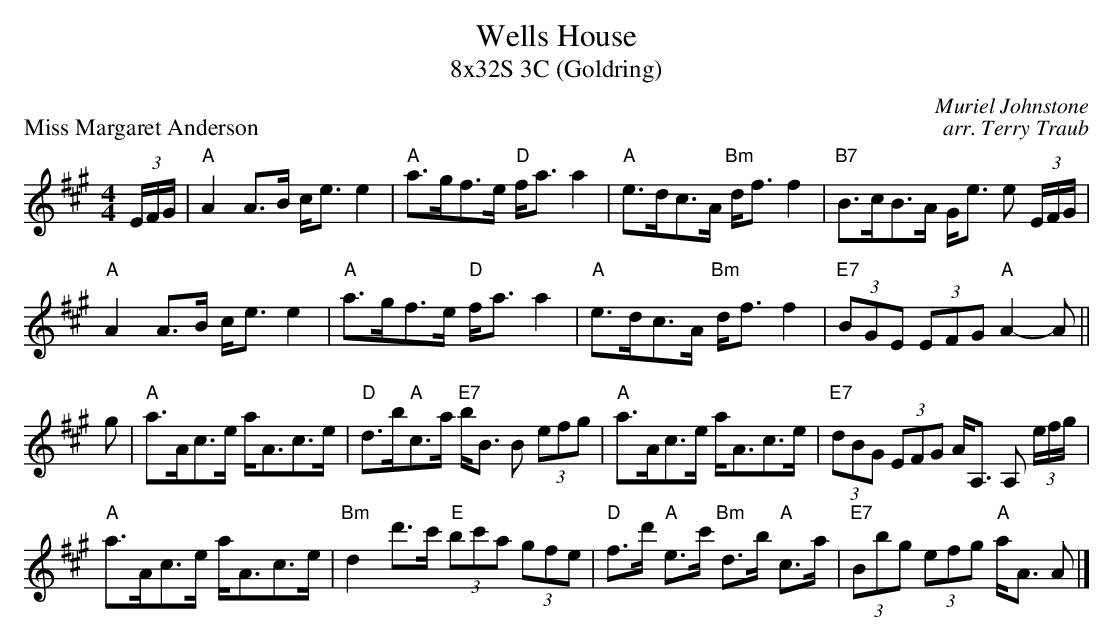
X:1
T: Wells House
T: 8x32S 3C (Goldring)
P: Miss Margaret Anderson
M: 4/4
C: Muriel Johnstone
C: arr. Terry Traub
L: 1/8
K: A
(3E/F/G/ | "A"A2 A>B c<e e2|"A"a>gf>e "D"f<a a2| "A" e>dc>A "Bm"d<f f2| "B7" B>cB>A G<e e (3E/F/G/|
"A"A2 A>B c<e e2|"A"a>gf>e "D"f<a a2| "A" e>dc>A "Bm"d<f f2| "E7" (3BGE (3EFG "A" A2-A||
g| "A"a>Ac>e a<Ac>e| "D"d>b"A"c>a "E7"b<B B (3efg|"A"a>Ac>e a<Ac>e|"E7"(3dBG (3EFG A<A, A, (3e/f/g/|
"A"a>Ac>e a<Ac>e| "Bm" d2 d'>c' "E"(3bc'a (3gfe| "D"f>d' "A"e>c' "Bm"d>b "A"c>a| "E7"(3Bbg (3efg "A"a<A A|]
